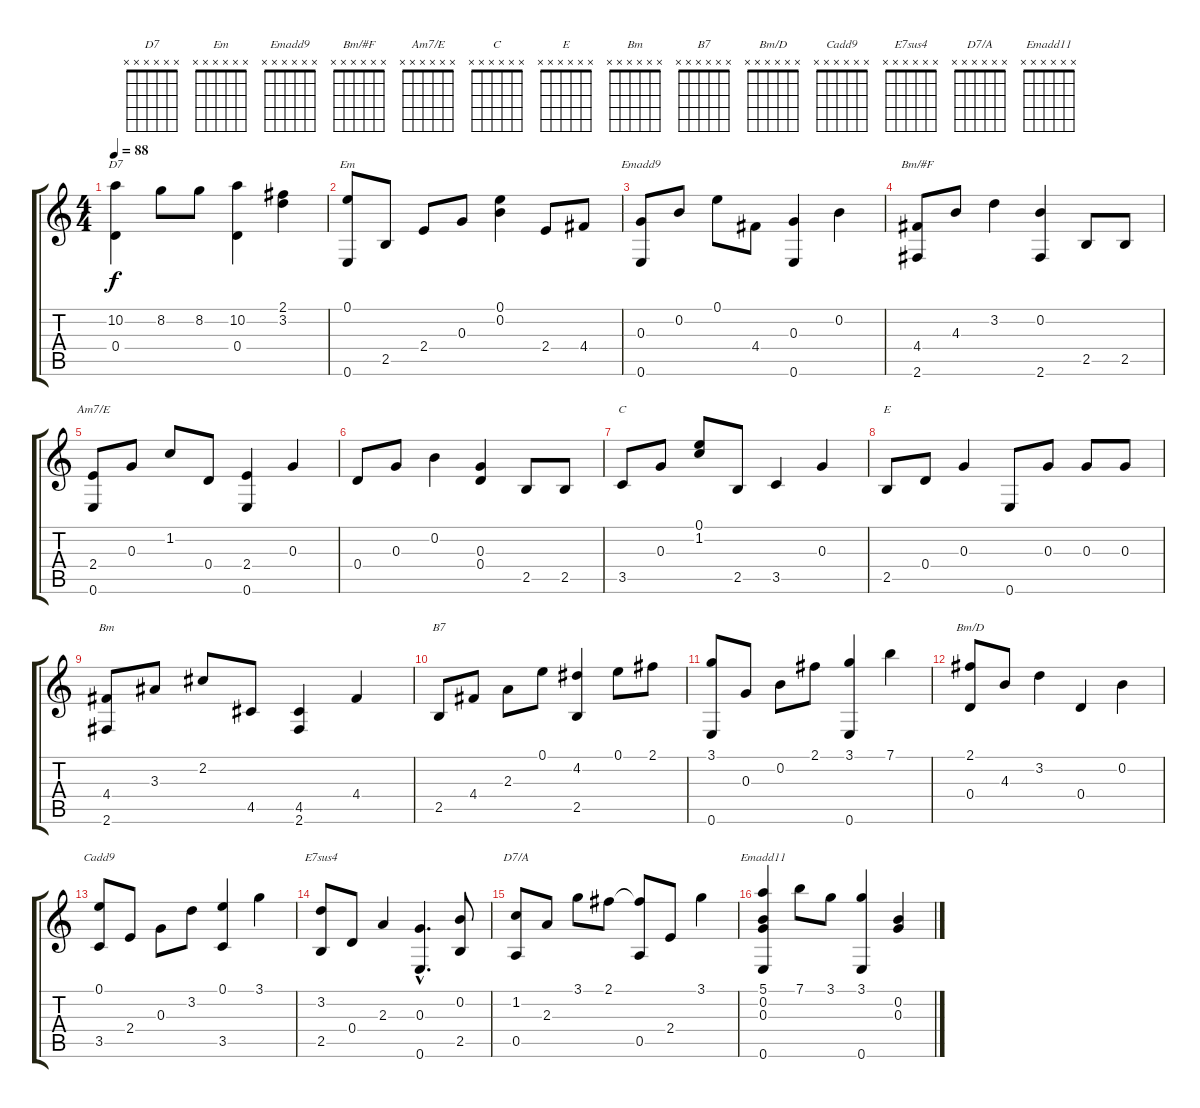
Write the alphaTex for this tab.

\track "" {instrument acousticguitarnylon}
\staff {score tabs}
\tuning (E4 B3 G3 D3 A2 E2) {hide}
\chord ("D7" x x x x x x)
\chord ("Em" x x x x x x)
\chord ("Emadd9" x x x x x x)
\chord ("Bm/#F" x x x x x x)
\chord ("Am7/E" x x x x x x)
\chord ("C" x x x x x x)
\chord ("E" x x x x x x)
\chord ("Bm" x x x x x x)
\chord ("B7" x x x x x x)
\chord ("Bm/D" x x x x x x)
\chord ("Cadd9" x x x x x x)
\chord ("E7sus4" x x x x x x)
\chord ("D7/A" x x x x x x)
\chord ("Emadd11" x x x x x x)
\ts (4 4)
\tempo 88
\clef g2
\ks c
(10.2 0.4).4{ch "D7" dy f} 8.2.8 8.2.8 (10.2 0.4).4 (2.1 3.2).4 |
(0.1 0.6).8{ch "Em"} 2.5.8 2.4.8 0.3.8 (0.1 0.2).4 2.4.8 4.4.8 |
(0.3 0.6).8{ch "Emadd9"} 0.2.8 0.1.8 4.4.8 (0.3 0.6).4 0.2.4 |
(4.4 2.6).8{ch "Bm/#F"} 4.3.8 3.2.4 (0.2 2.6).4 2.5.8 2.5.8 |
(2.4 0.6).8{ch "Am7/E"} 0.3.8 1.2.8 0.4.8 (2.4 0.6).4 0.3.4 |
0.4.8 0.3.8 0.2.4 (0.3 0.4).4 2.5.8 2.5.8 |
3.5.8{ch "C"} 0.3.8 (0.1 1.2).8 2.5.8 3.5.4 0.3.4 |
2.5.8{ch "E"} 0.4.8 0.3.4 0.6.8 0.3.8 0.3.8 0.3.8 |
(4.4 2.6).8{ch "Bm"} 3.3.8 2.2.8 4.5.8 (4.5 2.6).4 4.4.4 |
2.5.8{ch "B7"} 4.4.8 2.3.8 0.1.8 (4.2 2.5).4 0.1.8 2.1.8 |
(3.1 0.6).8 0.3.8 0.2.8 2.1.8 (3.1 0.6).4 7.1.4 |
(2.1 0.4).8{ch "Bm/D"} 4.3.8 3.2.4 0.4.4 0.2.4 |
(0.1 3.5).8{ch "Cadd9"} 2.4.8 0.3.8 3.2.8 (0.1 3.5).4 3.1.4 |
(3.2 2.5).8{ch "E7sus4"} 0.4.8 2.3.4 (0.3{hac} 0.6{hac}).4{d} (0.2 2.5).8 |
(1.2 0.5).8{ch "D7/A"} 2.3.8 3.1.8 2.1.8 (2.1{t} 0.5).8 2.4.8 3.1.4 |
(5.1 0.2 0.3 0.6).4{ch "Emadd11"} 7.1.8 3.1.8 (3.1 0.6).4 (0.2 0.3).4
